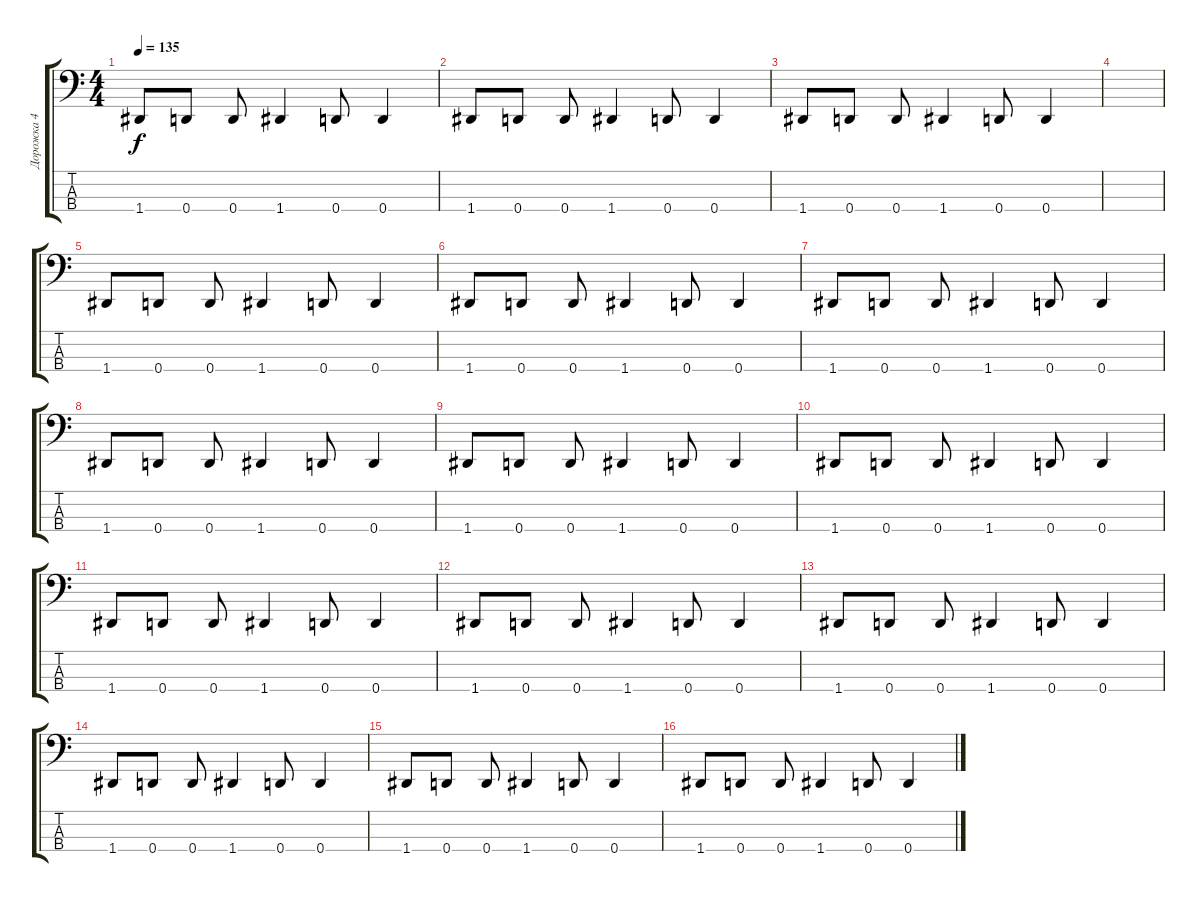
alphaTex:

\track ("Дорожка 4" "Дорожка 4") {instrument electricbassfinger}
\staff {score tabs}
\tuning (G2 D2 A1 D1) {hide}
\ts (4 4)
\tempo 135
\clef f4
\ks c
1.4.8{dy f} 0.4.8 0.4.8 1.4.4 0.4.8 0.4.4 |
1.4.8 0.4.8 0.4.8 1.4.4 0.4.8 0.4.4 |
1.4.8 0.4.8 0.4.8 1.4.4 0.4.8 0.4.4 |
|
1.4.8 0.4.8 0.4.8 1.4.4 0.4.8 0.4.4 |
1.4.8 0.4.8 0.4.8 1.4.4 0.4.8 0.4.4 |
1.4.8 0.4.8 0.4.8 1.4.4 0.4.8 0.4.4 |
1.4.8 0.4.8 0.4.8 1.4.4 0.4.8 0.4.4 |
1.4.8 0.4.8 0.4.8 1.4.4 0.4.8 0.4.4 |
1.4.8 0.4.8 0.4.8 1.4.4 0.4.8 0.4.4 |
1.4.8 0.4.8 0.4.8 1.4.4 0.4.8 0.4.4 |
1.4.8 0.4.8 0.4.8 1.4.4 0.4.8 0.4.4 |
1.4.8 0.4.8 0.4.8 1.4.4 0.4.8 0.4.4 |
1.4.8 0.4.8 0.4.8 1.4.4 0.4.8 0.4.4 |
1.4.8 0.4.8 0.4.8 1.4.4 0.4.8 0.4.4 |
1.4.8 0.4.8 0.4.8 1.4.4 0.4.8 0.4.4
